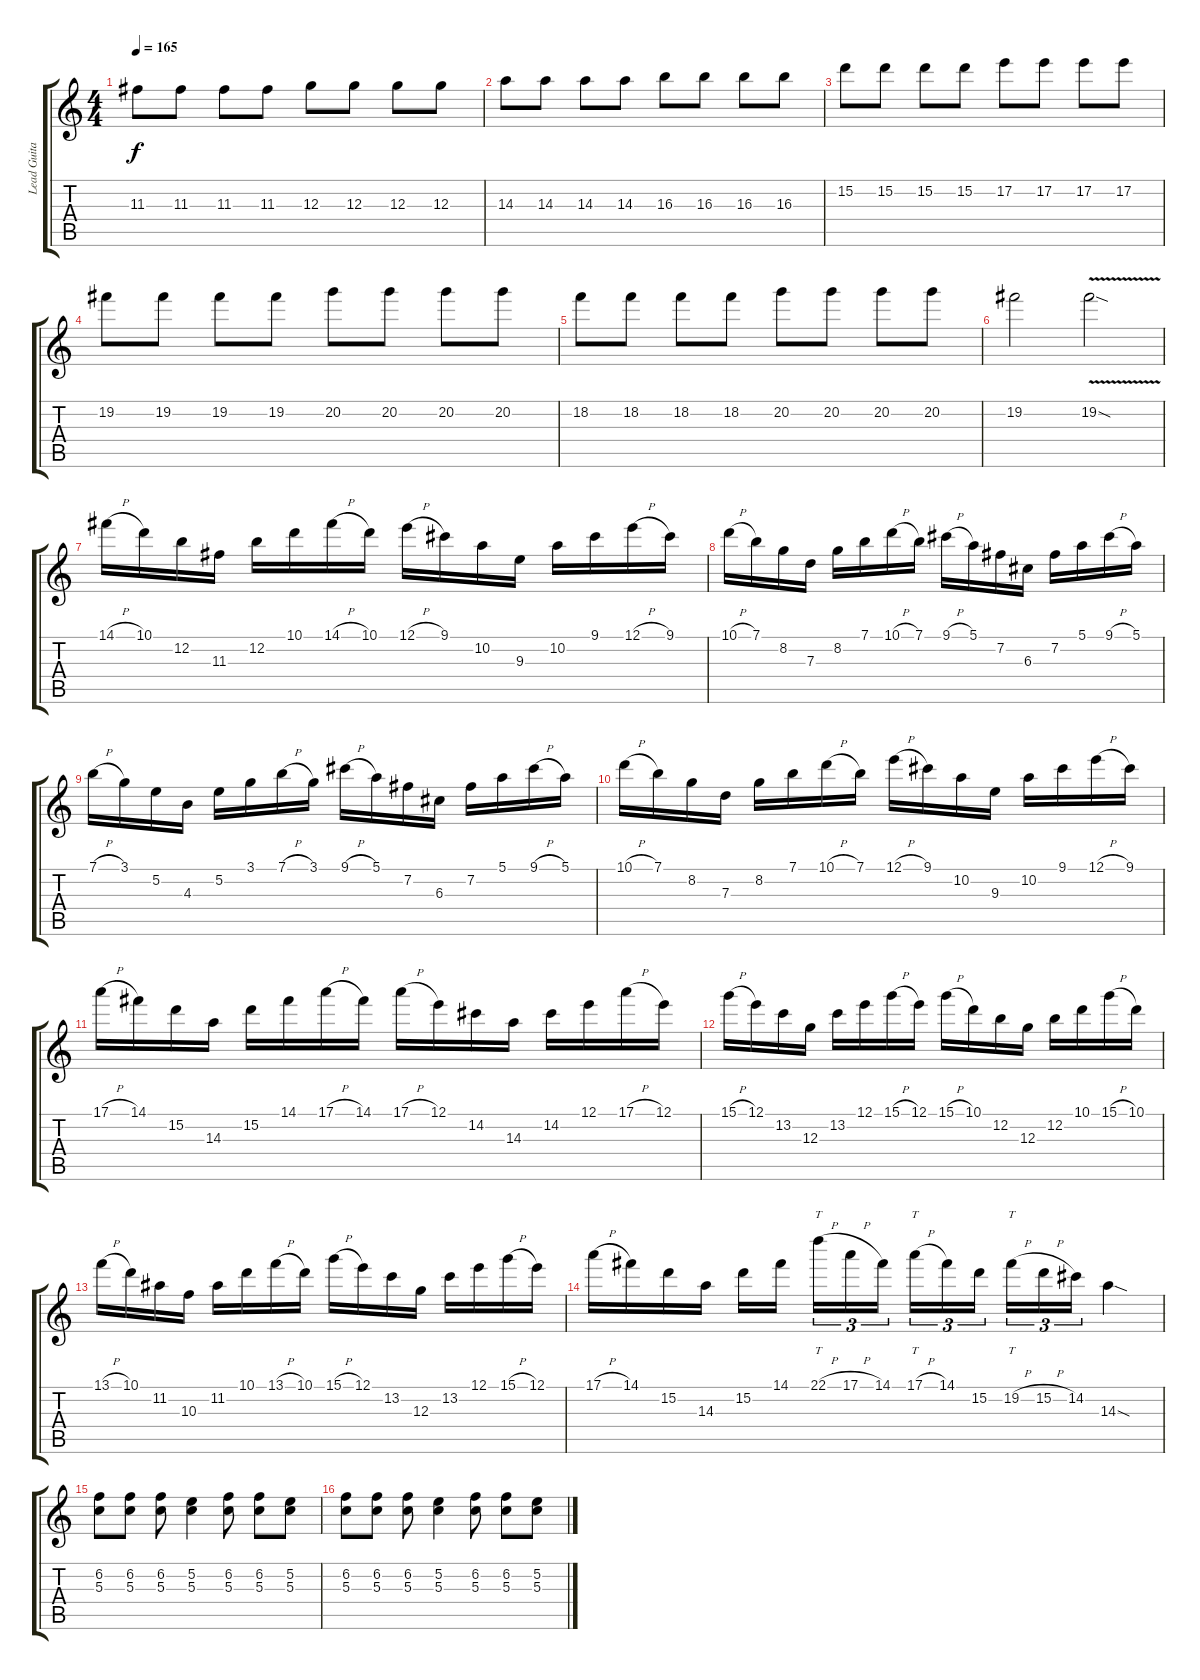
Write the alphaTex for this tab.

\track ("Lead Guitar" "Lead Guita") {instrument distortionguitar}
\staff {score tabs}
\tuning (E4 B3 G3 D3 A2 E2) {hide}
\ts (4 4)
\tempo 165
\clef g2
\ks c
11.3.8{dy f} 11.3.8 11.3.8 11.3.8 12.3.8 12.3.8 12.3.8 12.3.8 |
14.3.8 14.3.8 14.3.8 14.3.8 16.3.8 16.3.8 16.3.8 16.3.8 |
15.2.8 15.2.8 15.2.8 15.2.8 17.2.8 17.2.8 17.2.8 17.2.8 |
19.2.8 19.2.8 19.2.8 19.2.8 20.2.8 20.2.8 20.2.8 20.2.8 |
18.2.8 18.2.8 18.2.8 18.2.8 20.2.8 20.2.8 20.2.8 20.2.8 |
19.2.2 19.2{v sod}.2 |
14.1{h}.16 10.1.16 12.2.16 11.3.16 12.2.16 10.1.16 14.1{h}.16 10.1.16 12.1{h}.16 9.1.16 10.2.16 9.3.16 10.2.16 9.1.16 12.1{h}.16 9.1.16 |
10.1{h}.16 7.1.16 8.2.16 7.3.16 8.2.16 7.1.16 10.1{h}.16 7.1.16 9.1{h}.16 5.1.16 7.2.16 6.3.16 7.2.16 5.1.16 9.1{h}.16 5.1.16 |
7.1{h}.16 3.1.16 5.2.16 4.3.16 5.2.16 3.1.16 7.1{h}.16 3.1.16 9.1{h}.16 5.1.16 7.2.16 6.3.16 7.2.16 5.1.16 9.1{h}.16 5.1.16 |
10.1{h}.16 7.1.16 8.2.16 7.3.16 8.2.16 7.1.16 10.1{h}.16 7.1.16 12.1{h}.16 9.1.16 10.2.16 9.3.16 10.2.16 9.1.16 12.1{h}.16 9.1.16 |
17.1{h}.16 14.1.16 15.2.16 14.3.16 15.2.16 14.1.16 17.1{h}.16 14.1.16 17.1{h}.16 12.1.16 14.2.16 14.3.16 14.2.16 12.1.16 17.1{h}.16 12.1.16 |
15.1{h}.16 12.1.16 13.2.16 12.3.16 13.2.16 12.1.16 15.1{h}.16 12.1.16 15.1{h}.16 10.1.16 12.2.16 12.3.16 12.2.16 10.1.16 15.1{h}.16 10.1.16 |
13.1{h}.16 10.1.16 11.2.16 10.3.16 11.2.16 10.1.16 13.1{h}.16 10.1.16 15.1{h}.16 12.1.16 13.2.16 12.3.16 13.2.16 12.1.16 15.1{h}.16 12.1.16 |
17.1{h}.16 14.1.16 15.2.16 14.3.16 15.2.16 14.1.16{beam splitsecondary} 22.1{h}.16{tt tu (3 2)} 17.1{h}.16{tu (3 2)} 14.1.16{tu (3 2)} 17.1{h}.16{tt tu (3 2)} 14.1.16{tu (3 2)} 15.2.16{tu (3 2) beam splitsecondary} 19.2{h}.16{tt tu (3 2)} 15.2{h}.16{tu (3 2)} 14.2.16{tu (3 2)} 14.3{sod}.4 |
(6.2 5.3).8{volume 12} (6.2 5.3).8 (6.2 5.3).8 (5.2 5.3).4 (6.2 5.3).8 (6.2 5.3).8 (5.2 5.3).8 |
(6.2 5.3).8 (6.2 5.3).8 (6.2 5.3).8 (5.2 5.3).4 (6.2 5.3).8 (6.2 5.3).8 (5.2 5.3).8
